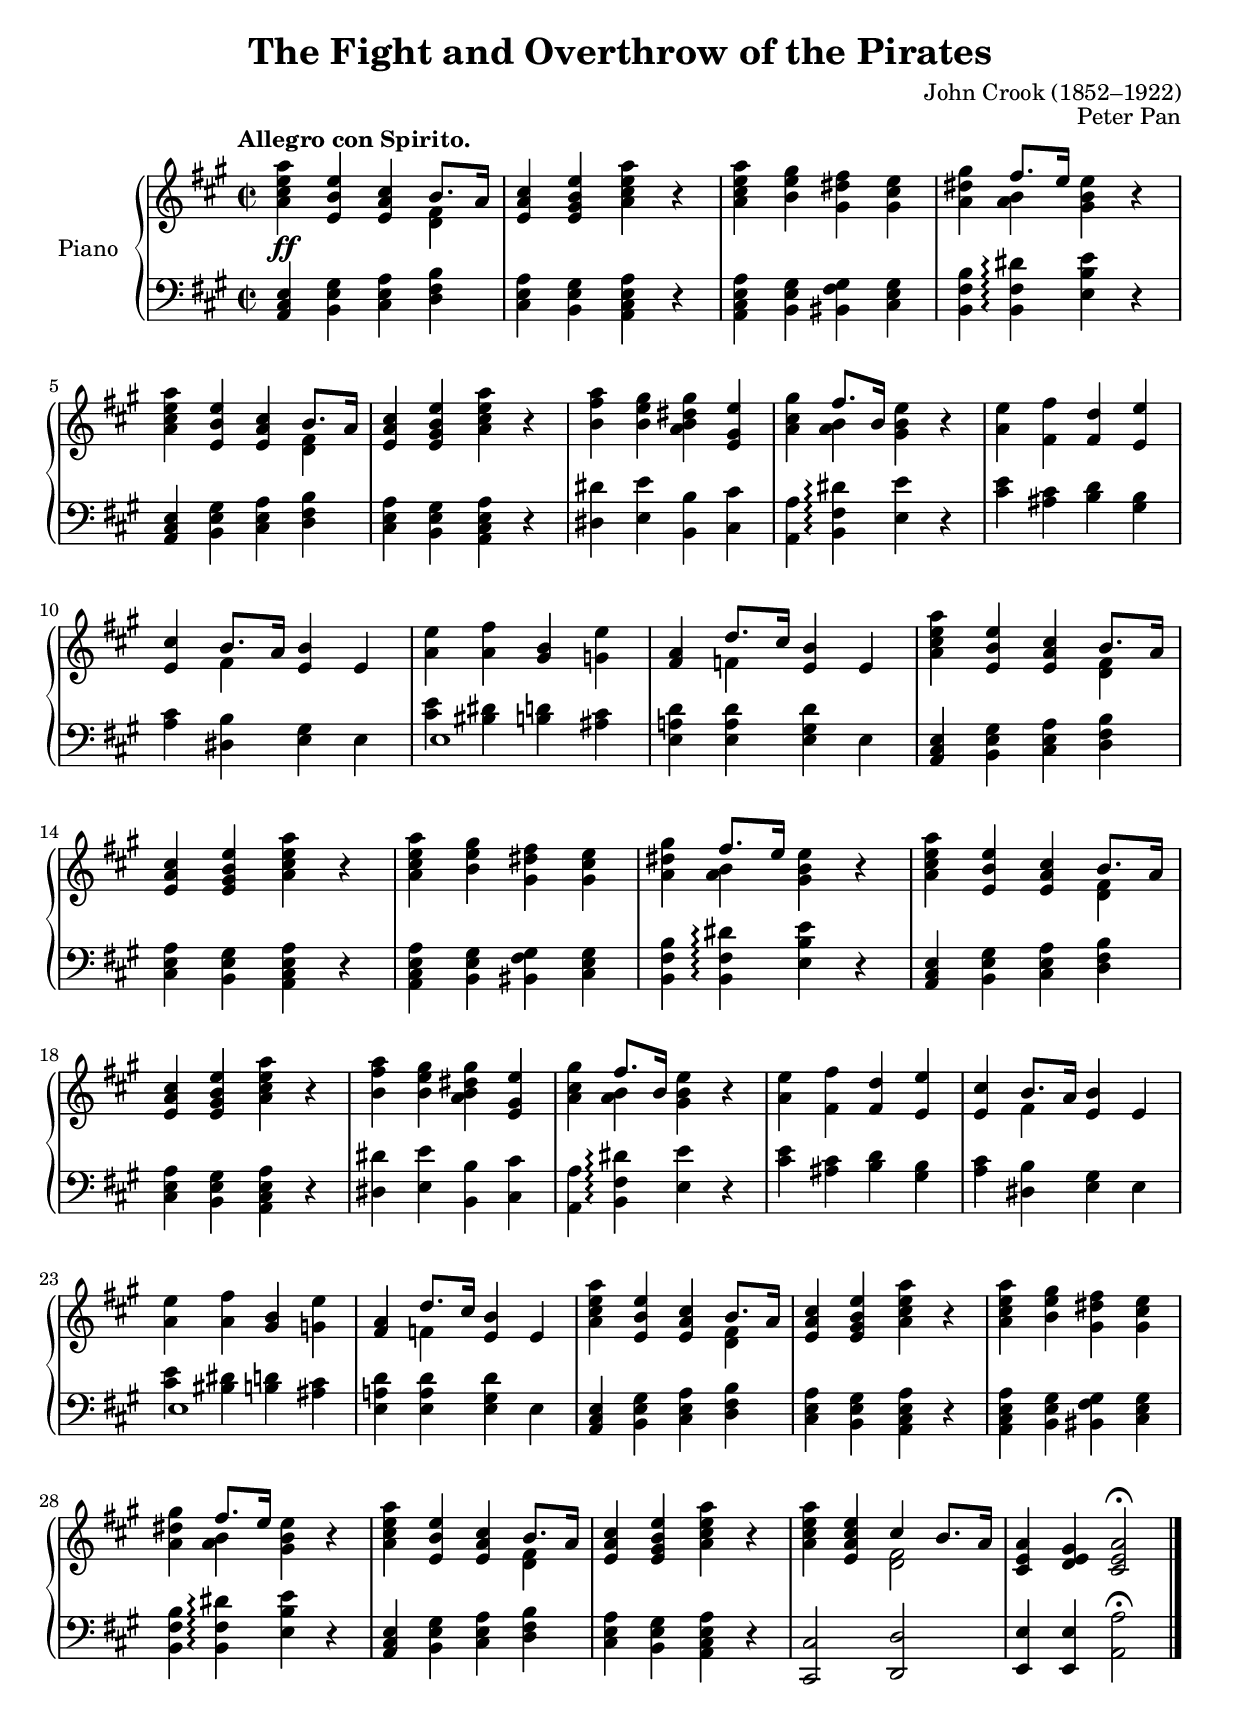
\version "2.19.52"
\language "english"
\include "Peter_Pan.ily"

\include "articulate.ly"

\header {
  title = "The Fight and Overthrow of the Pirates"
% style = "Incidental"
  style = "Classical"
}

\tagGroup #'(midi-only score-only)


dynamics = {
  \set Score.tempoHideNote = ##t

  \time 2/2
  \tempo "Allegro con Spirito." 4 = 140

	<>\ff
	s1*31	|

	s2	%…
  % Extending 2-crotchet note + 2-crotchet fermata:
  % temporary tempo = current × time÷(time + fermata)
  % = 140 × 2÷(2 + 2) = 140÷2 = 70
  \tempo 4 = 70
		s2	|
  \tempo 4 = 140

  \bar "|."
}

upperRepeatA = \relative {
  \resetRelativeOctave c''

	<a cs e a>4	<b e gs>	<gs ds' fs>	<gs cs e>	|
	<a ds gs>	%…
  << {
			fs'8.	e16	%…
  } \\ {
			<a, b>4	%…
  } >>
					<gs b e>	r		|
}

upperRepeatB = \relative {
  \resetRelativeOctave c''

	<b fs' a>4	<b e gs>	<a b ds gs>	<e gs e'>	|
	<a cs gs'>	%…
  << {
			fs'8.	b,16	%…
  } \\ {
			<a b>4	%…
  } >>
					<gs b e>	r		|

	<a e'>		<fs fs'>	<fs d'>		<e e'>		|
	<e cs'>		%…
  << {
			b'8.	a16	%…
  } \\ {
			fs4	%…
  } >>
					<e b'>		e		|
	<a e'>		<a fs'>		<gs b>		<g e'>		|
	<fs a>		%…
  << {
			d'8.	cs16	%…
  } \\ {
			f,4	%…
  } >>
					<e b'>		e		|
}

upperRepeatC = \relative {
  \resetRelativeOctave c''

	<a cs e a>4	<e a cs e>	%…
  << {
					cs'		b8.	a16	|
  } \\ {
					<d, fs>2			|
  } >>
	<cs e a>4	<d e gs>	<cs e a>2\fermata		|
}

upper = \relative {
  \clef treble

  \key a \major

  \resetRelativeOctave c''

  \repeat unfold 6 {
	<a cs e a>4	<e b' e>	<e a cs>	%…
    << {
							b'8.	a16	|
    } \\ {
							<d, fs>4	|
    } >>
	<e a cs>	<e gs b e>	<a cs e a>	r		|
  }
  \alternative {
    \upperRepeatA
    \upperRepeatB
    \upperRepeatA
    \upperRepeatB
    \upperRepeatA
    \upperRepeatC
  }
}

lowerRepeatA = \relative {
  \resetRelativeOctave c

	<a cs e a>4	<b e gs>	<bs fs' gs>	<cs e gs>	|
	<b fs' b>	<b fs' ds'>\arpeggio	<e b' e>	r	|
}

lowerRepeatB = \relative {
  \resetRelativeOctave c

	<ds ds'>4	<e e'>		<b b'>		<cs cs'>	|
	<a a'>		<b fs' ds'>\arpeggio	<e e'>	r		|

  \resetRelativeOctave c'

	<cs e>		<as cs>		<b d>		<gs b>		|
	<a cs>		<ds, b'>	<e gs>		e		|
  << {
	e1								|
  } \\ {
	<cs' e>4	<bs ds>		<b d>		<as cs>		|
  } >>
	<e a! d>	<e a d>		<e gs d'>	e		|
}

lowerRepeatC = \relative {
  \resetRelativeOctave c,

	<cs cs'>2			<d d'>				|
	<e e'>4		q		<a a'>2\fermata			|
}

lower = \relative {
  \clef bass

  \key a \major

  \resetRelativeOctave c

  \repeat unfold 6 {
	<a cs e>4	<b e gs>	<cs e a>	<d fs b>	|
	<cs e a>	<b e gs>	<a cs e a>	r		|
  }
  \alternative {
    \lowerRepeatA
    \lowerRepeatB
    \lowerRepeatA
    \lowerRepeatB
    \lowerRepeatA
    \lowerRepeatC
  }
}


\score {
  \new PianoStaff
    \with {
      instrumentName = #"Piano"
    }
  \keepWithTag #'score-only
  <<
    \new Staff = "upper" \upper
    \new Dynamics = "dynamics" \dynamics
    \new Staff = "lower" \lower
  >>
  \layout {}
}

\score {
  \new PianoStaff
    \with {
      midiInstrument = #"acoustic grand"
    }
  \keepWithTag #'midi-only
  <<
    \new Staff = "upper"
    \articulate
    \unfoldRepeats
    <<
      \upper
      \dynamics
    >>
    \new Staff = "lower"
    \articulate
    \unfoldRepeats
    <<
      \lower
      \dynamics
    >>
  >>
  \midi {}
  % \layout {}
}
